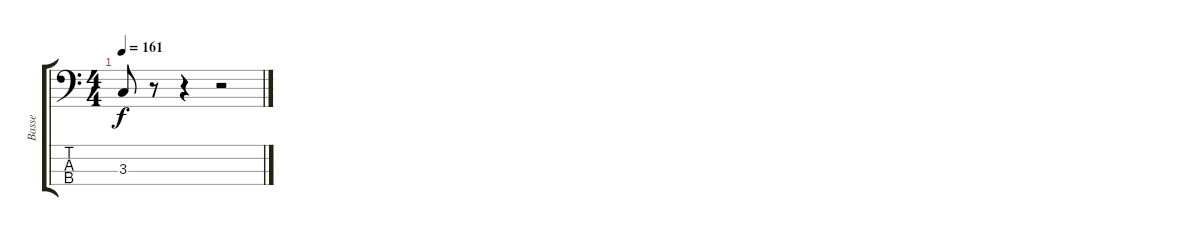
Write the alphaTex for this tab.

\track ("Basse" "Basse") {instrument electricbassfinger}
\staff {score tabs}
\tuning (G2 D2 A1 C1) {hide}
\ts (4 4)
\tempo 161
\clef f4
\ks c
3.3{t}.8{dy f} r.8 r.4 r.2
